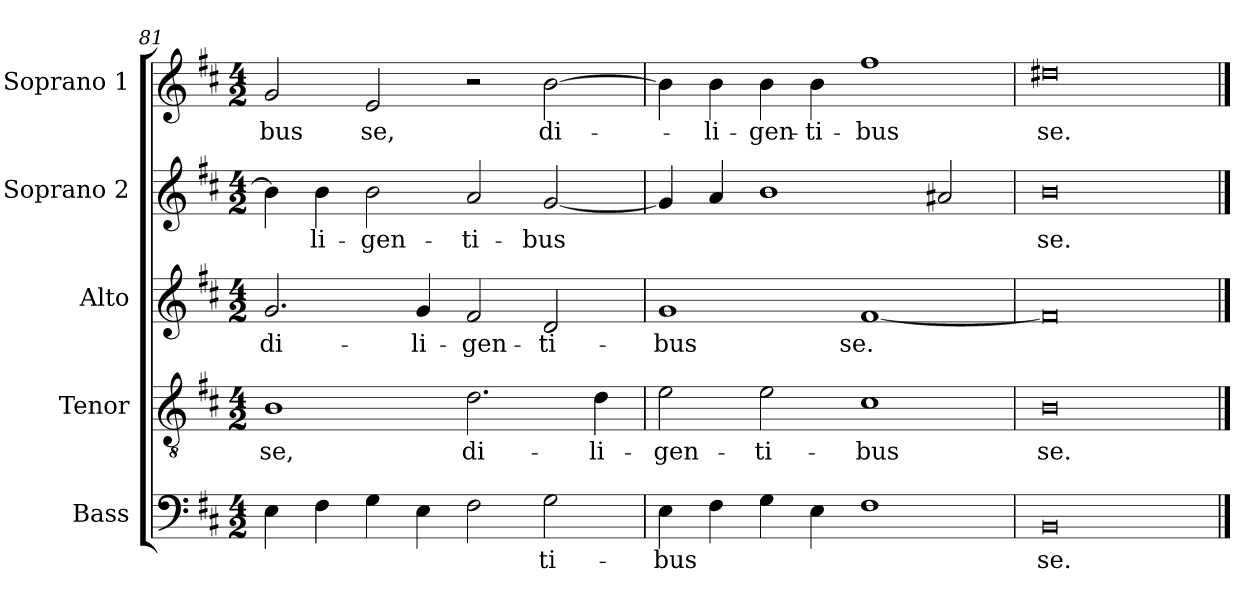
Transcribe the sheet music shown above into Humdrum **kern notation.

**kern	**text	**kern	**text	**kern	**text	**kern	**text	**kern	**text
*part5	*part5	*part4	*part4	*part3	*part3	*part2	*part2	*part1	*part1
*staff5	*staff5	*staff4	*staff4	*staff3	*staff3	*staff2	*staff2	*staff1	*staff1
*I"Bass	*	*I"Tenor	*	*I"Alto	*	*I"Soprano 2	*	*I"Soprano 1	*
*I'B	*	*I'T	*	*I'A	*	*I'S 2	*	*I'S 1	*
*clefF4	*	*clefGv2	*	*clefG2	*	*clefG2	*	*clefG2	*
*k[f#c#]	*	*k[f#c#]	*	*k[f#c#]	*	*k[f#c#]	*	*k[f#c#]	*
*D:	*	*D:	*	*D:	*	*D:	*	*D:	*
*M4/2	*	*M4/2	*	*M4/2	*	*M4/2	*	*M4/2	*
=81	=81	=81	=81	=81	=81	=81	=81	=81	=81
!	!	!	!LO:LY:b	!	!LO:LY:b	!	!	!	!LO:LY:b
4E\	.	1B	se,	2.g/	di-	4b\]	.	2g/	-bus
!	!	!	!	!	!	!	!LO:LY:b	!	!
4F#\	.	.	.	.	.	4b\	-li-	.	.
!	!	!	!	!	!	!	!LO:LY:b	!	!LO:LY:b
4G\	.	.	.	.	.	2b\	-gen-	2e/	se,
!	!	!	!	!	!LO:LY:b	!	!	!	!
4E\	.	.	.	4g/	-li-	.	.	.	.
!	!	!	!LO:LY:b	!	!LO:LY:b	!	!LO:LY:b	!	!
2F#\	.	2.d\	di-	2f#/	-gen-	2a/	-ti-	2r	.
!	!LO:LY:b	!	!	!	!LO:LY:b	!	!LO:LY:b	!	!LO:LY:b
2G\	-ti-	.	.	2d/	-ti-	[2g/	-bus	[2b\	di-
!	!	!	!LO:LY:b	!	!	!	!	!	!
.	.	4d\	-li-	.	.	.	.	.	.
=82	=82	=82	=82	=82	=82	=82	=82	=82	=82
!	!LO:LY:b	!	!LO:LY:b	!	!LO:LY:b	!	!	!	!
4E\	-bus	2e\	-gen-	1g	-bus	4g/]	.	4b\]	.
!	!	!	!	!	!	!	!	!	!LO:LY:b
4F#\	.	.	.	.	.	4a/	.	4b\	-li-
!	!	!	!LO:LY:b	!	!	!	!	!	!LO:LY:b
4G\	.	2e\	-ti-	.	.	1b	.	4b\	-gen-
!	!	!	!	!	!	!	!	!	!LO:LY:b
4E\	.	.	.	.	.	.	.	4b\	-ti-
!	!	!	!LO:LY:b	!	!LO:LY:b	!	!	!	!LO:LY:b
1F#	.	1c#	-bus	[1f#	se.	.	.	1ff#	-bus
.	.	.	.	.	.	2a#X/	.	.	.
=83	=83	=83	=83	=83	=83	=83	=83	=83	=83
!	!LO:LY:b	!	!LO:LY:b	!	!	!	!LO:LY:b	!	!LO:LY:b
0BB	se.	0B	se.	0f#]	.	0b	se.	0dd#X	se.
==	==	==	==	==	==	==	==	==	==
*-	*-	*-	*-	*-	*-	*-	*-	*-	*-
